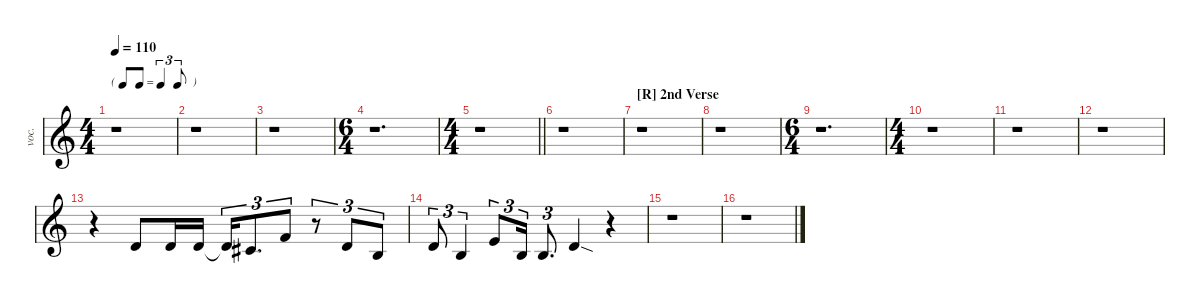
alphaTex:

\defaultSystemsLayout 4
\hideDynamics
\bracketExtendMode nobrackets
\track ("Backing Vocals I" "voc.") {instrument voiceoohs}
\staff {score}
\tuning (E4 B3 G3 D3 A2 E2)
\ts (4 4)
\tf triplet8th
\tempo 110
\clef g2
\ks c
r.1{dy mf} |
r.1 |
r.1 |
\ts (6 4)
\beaming (8 6 6)
r.1{d} |
\ts (4 4)
\beaming (8 2 2 2 2)
\barLineRight lightlight
r.1 |
r.1 |
\section ("R" "2nd Verse")
r.1 |
r.1 |
\ts (6 4)
\beaming (8 6 6)
r.1{d} |
\ts (4 4)
\beaming (8 2 2 2 2)
r.1 |
r.1 |
r.1 |
r.4 -2.1.8 -2.1.16 -2.1.16 -2.1{t}.16{tu (3 2)} 2.2{acc #}.8{d tu (3 2)} 1.1.8{tu (3 2)} r.8{tu (3 2)} -2.1.8{tu (3 2)} 0.2.8{tu (3 2)} |
-2.1.8{tu (3 2)} -5.1.4{tu (3 2)} 0.1.8{tu (3 2)} -5.1.16{tu (3 2)} -5.1.8{d tu (3 2)} 3.2{sod}.4 r.4 |
r.1 |
r.1
